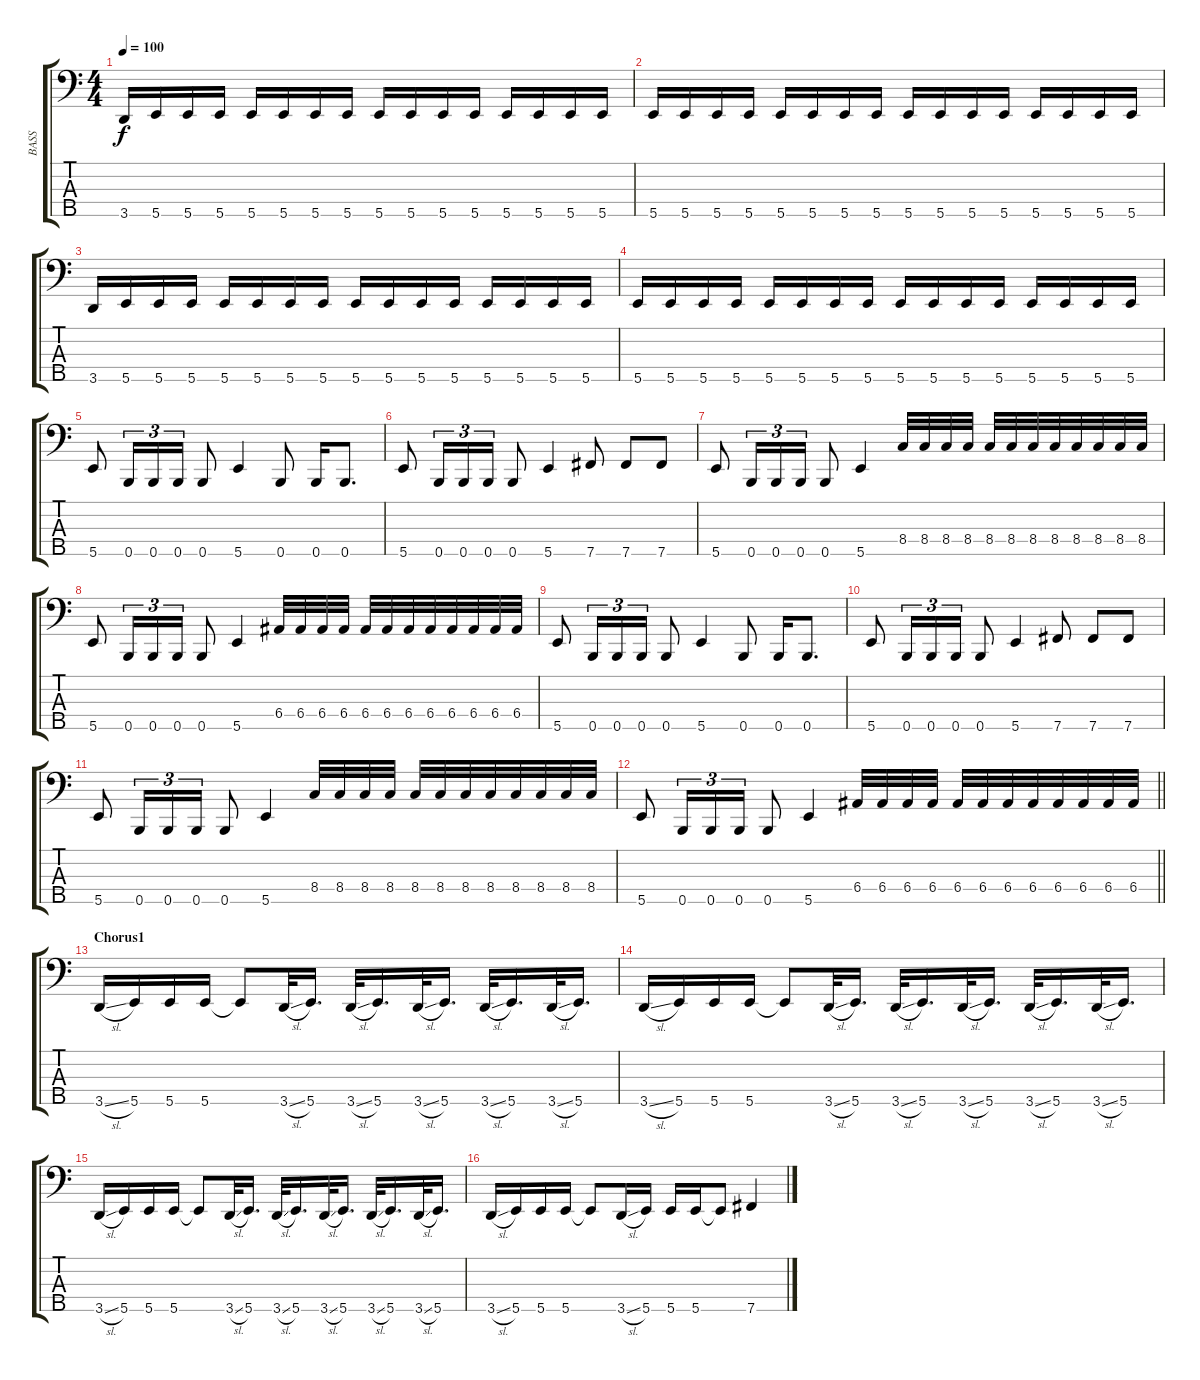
\track ("BASS" "BASS") {instrument electricbasspick}
\staff {score tabs}
\tuning (G2 D2 A1 E1 B0) {hide}
\ts (4 4)
\tempo 100
\clef f4
\ks c
3.5.16{dy f} 5.5.16 5.5.16 5.5.16 5.5.16 5.5.16 5.5.16 5.5.16 5.5.16 5.5.16 5.5.16 5.5.16 5.5.16 5.5.16 5.5.16 5.5.16 |
5.5.16 5.5.16 5.5.16 5.5.16 5.5.16 5.5.16 5.5.16 5.5.16 5.5.16 5.5.16 5.5.16 5.5.16 5.5.16 5.5.16 5.5.16 5.5.16 |
3.5.16 5.5.16 5.5.16 5.5.16 5.5.16 5.5.16 5.5.16 5.5.16 5.5.16 5.5.16 5.5.16 5.5.16 5.5.16 5.5.16 5.5.16 5.5.16 |
5.5.16 5.5.16 5.5.16 5.5.16 5.5.16 5.5.16 5.5.16 5.5.16 5.5.16 5.5.16 5.5.16 5.5.16 5.5.16 5.5.16 5.5.16 5.5.16 |
5.5.8 0.5.16{tu (3 2)} 0.5.16{tu (3 2)} 0.5.16{tu (3 2)} 0.5.8 5.5.4 0.5.8 0.5.16 0.5.8{d} |
5.5.8 0.5.16{tu (3 2)} 0.5.16{tu (3 2)} 0.5.16{tu (3 2)} 0.5.8 5.5.4 7.5.8 7.5.8 7.5.8 |
5.5.8 0.5.16{tu (3 2)} 0.5.16{tu (3 2)} 0.5.16{tu (3 2)} 0.5.8 5.5.4 8.4.32 8.4.32 8.4.32 8.4.32 8.4.32 8.4.32 8.4.32 8.4.32 8.4.32 8.4.32 8.4.32 8.4.32 |
5.5.8 0.5.16{tu (3 2)} 0.5.16{tu (3 2)} 0.5.16{tu (3 2)} 0.5.8 5.5.4 6.4.32 6.4.32 6.4.32 6.4.32 6.4.32 6.4.32 6.4.32 6.4.32 6.4.32 6.4.32 6.4.32 6.4.32 |
5.5.8 0.5.16{tu (3 2)} 0.5.16{tu (3 2)} 0.5.16{tu (3 2)} 0.5.8 5.5.4 0.5.8 0.5.16 0.5.8{d} |
5.5.8 0.5.16{tu (3 2)} 0.5.16{tu (3 2)} 0.5.16{tu (3 2)} 0.5.8 5.5.4 7.5.8 7.5.8 7.5.8 |
5.5.8 0.5.16{tu (3 2)} 0.5.16{tu (3 2)} 0.5.16{tu (3 2)} 0.5.8 5.5.4 8.4.32 8.4.32 8.4.32 8.4.32 8.4.32 8.4.32 8.4.32 8.4.32 8.4.32 8.4.32 8.4.32 8.4.32 |
\barLineRight lightlight
5.5.8 0.5.16{tu (3 2)} 0.5.16{tu (3 2)} 0.5.16{tu (3 2)} 0.5.8 5.5.4 6.4.32 6.4.32 6.4.32 6.4.32 6.4.32 6.4.32 6.4.32 6.4.32 6.4.32 6.4.32 6.4.32 6.4.32 |
\section ("" "Chorus1")
3.5{sl}.16 5.5.16 5.5.16 5.5.16 5.5{t}.8 3.5{sl}.32 5.5.16{d} 3.5{sl}.32 5.5.16{d} 3.5{sl}.32 5.5.16{d} 3.5{sl}.32 5.5.16{d} 3.5{sl}.32 5.5.16{d} |
3.5{sl}.16 5.5.16 5.5.16 5.5.16 5.5{t}.8 3.5{sl}.32 5.5.16{d} 3.5{sl}.32 5.5.16{d} 3.5{sl}.32 5.5.16{d} 3.5{sl}.32 5.5.16{d} 3.5{sl}.32 5.5.16{d} |
3.5{sl}.16 5.5.16 5.5.16 5.5.16 5.5{t}.8 3.5{sl}.32 5.5.16{d} 3.5{sl}.32 5.5.16{d} 3.5{sl}.32 5.5.16{d} 3.5{sl}.32 5.5.16{d} 3.5{sl}.32 5.5.16{d} |
3.5{sl}.16 5.5.16 5.5.16 5.5.16 5.5{t}.8 3.5{sl}.16 5.5.16 5.5.16 5.5.16 5.5{t}.8 7.5.4
